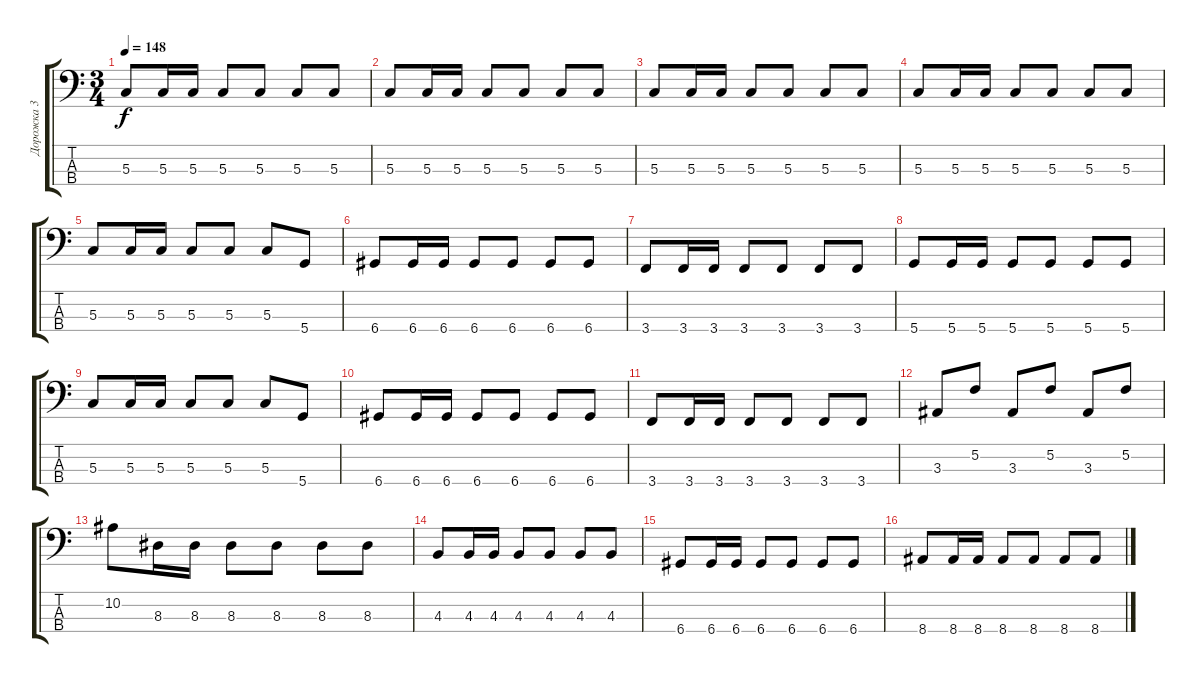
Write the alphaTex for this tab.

\track ("Дорожка 3" "Дорожка 3") {instrument electricbassfinger}
\staff {score tabs}
\tuning (F2 C2 G1 D1) {hide}
\ts (3 4)
\tempo 148
\clef f4
\ks c
5.3.8{dy f} 5.3.16 5.3.16 5.3.8 5.3.8 5.3.8 5.3.8 |
5.3.8 5.3.16 5.3.16 5.3.8 5.3.8 5.3.8 5.3.8 |
5.3.8 5.3.16 5.3.16 5.3.8 5.3.8 5.3.8 5.3.8 |
5.3.8 5.3.16 5.3.16 5.3.8 5.3.8 5.3.8 5.3.8 |
5.3.8 5.3.16 5.3.16 5.3.8 5.3.8 5.3.8 5.4.8 |
6.4.8 6.4.16 6.4.16 6.4.8 6.4.8 6.4.8 6.4.8 |
3.4.8 3.4.16 3.4.16 3.4.8 3.4.8 3.4.8 3.4.8 |
5.4.8 5.4.16 5.4.16 5.4.8 5.4.8 5.4.8 5.4.8 |
5.3.8 5.3.16 5.3.16 5.3.8 5.3.8 5.3.8 5.4.8 |
6.4.8 6.4.16 6.4.16 6.4.8 6.4.8 6.4.8 6.4.8 |
3.4.8 3.4.16 3.4.16 3.4.8 3.4.8 3.4.8 3.4.8 |
3.3.8 5.2.8 3.3.8 5.2.8 3.3.8 5.2.8 |
10.2.8 8.3.16 8.3.16 8.3.8 8.3.8 8.3.8 8.3.8 |
4.3.8 4.3.16 4.3.16 4.3.8 4.3.8 4.3.8 4.3.8 |
6.4.8 6.4.16 6.4.16 6.4.8 6.4.8 6.4.8 6.4.8 |
8.4.8 8.4.16 8.4.16 8.4.8 8.4.8 8.4.8 8.4.8
